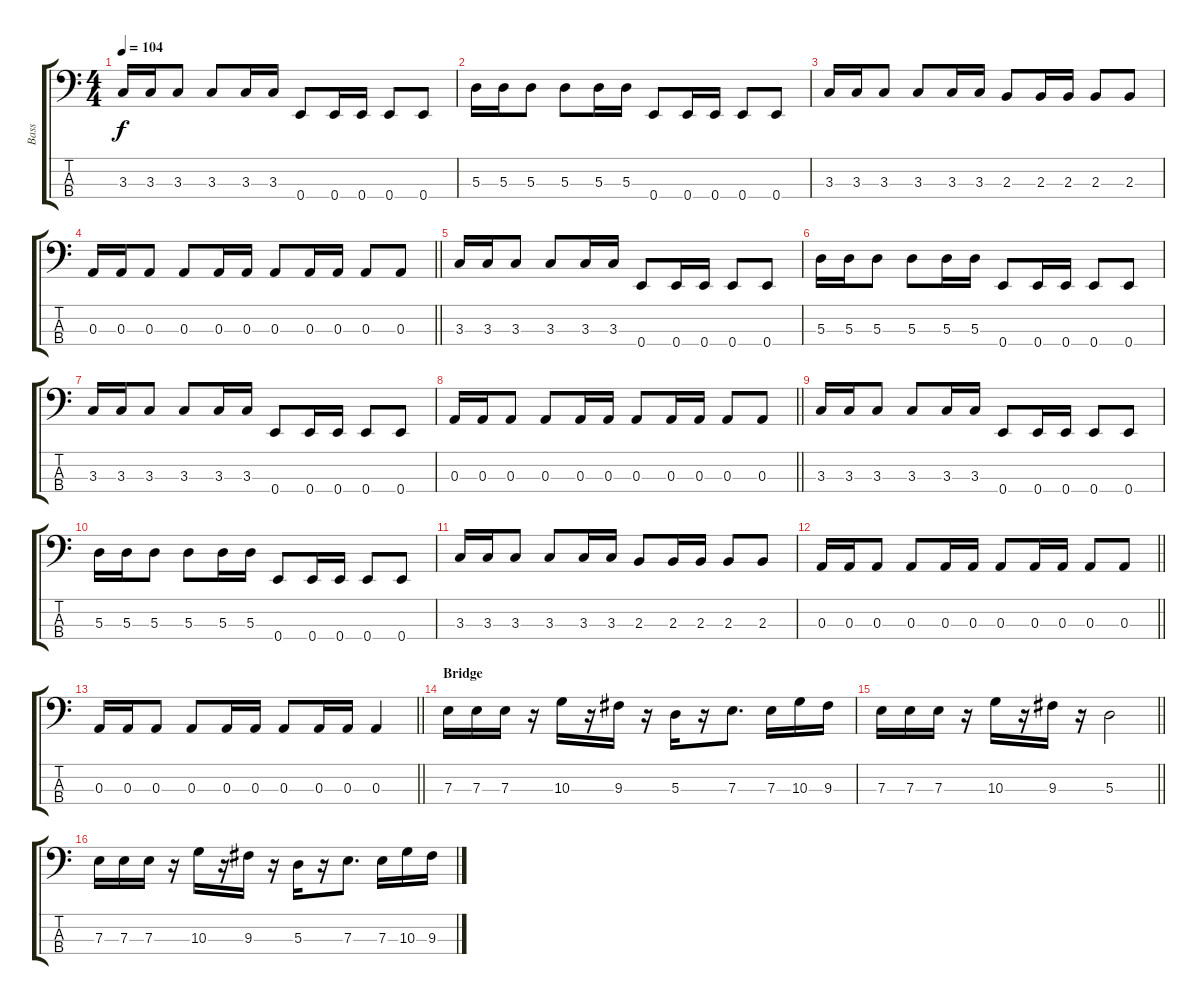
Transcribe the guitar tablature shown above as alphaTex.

\track ("Bass" "Bass") {instrument electricbassfinger}
\staff {score tabs}
\tuning (G2 D2 A1 E1) {hide}
\ts (4 4)
\tempo 104
\clef f4
\ks c
3.3.16{dy f} 3.3.16 3.3.8 3.3.8 3.3.16 3.3.16 0.4.8 0.4.16 0.4.16 0.4.8 0.4.8 |
5.3.16 5.3.16 5.3.8 5.3.8 5.3.16 5.3.16 0.4.8 0.4.16 0.4.16 0.4.8 0.4.8 |
3.3.16 3.3.16 3.3.8 3.3.8 3.3.16 3.3.16 2.3.8 2.3.16 2.3.16 2.3.8 2.3.8 |
\barLineRight lightlight
0.3.16 0.3.16 0.3.8 0.3.8 0.3.16 0.3.16 0.3.8 0.3.16 0.3.16 0.3.8 0.3.8 |
3.3.16 3.3.16 3.3.8 3.3.8 3.3.16 3.3.16 0.4.8 0.4.16 0.4.16 0.4.8 0.4.8 |
5.3.16 5.3.16 5.3.8 5.3.8 5.3.16 5.3.16 0.4.8 0.4.16 0.4.16 0.4.8 0.4.8 |
3.3.16 3.3.16 3.3.8 3.3.8 3.3.16 3.3.16 0.4.8 0.4.16 0.4.16 0.4.8 0.4.8 |
\barLineRight lightlight
0.3.16 0.3.16 0.3.8 0.3.8 0.3.16 0.3.16 0.3.8 0.3.16 0.3.16 0.3.8 0.3.8 |
3.3.16 3.3.16 3.3.8 3.3.8 3.3.16 3.3.16 0.4.8 0.4.16 0.4.16 0.4.8 0.4.8 |
5.3.16 5.3.16 5.3.8 5.3.8 5.3.16 5.3.16 0.4.8 0.4.16 0.4.16 0.4.8 0.4.8 |
3.3.16 3.3.16 3.3.8 3.3.8 3.3.16 3.3.16 2.3.8 2.3.16 2.3.16 2.3.8 2.3.8 |
\barLineRight lightlight
0.3.16 0.3.16 0.3.8 0.3.8 0.3.16 0.3.16 0.3.8 0.3.16 0.3.16 0.3.8 0.3.8 |
\barLineRight lightlight
0.3.16 0.3.16 0.3.8 0.3.8 0.3.16 0.3.16 0.3.8 0.3.16 0.3.16 0.3.4 |
\section ("" "Bridge")
7.3.16 7.3.16 7.3.16 r.16 10.3.16 r.16 9.3.16 r.16 5.3.16 r.16 7.3.8{d} 7.3.16 10.3.16 9.3.16 |
\barLineRight lightlight
7.3.16 7.3.16 7.3.16 r.16 10.3.16 r.16 9.3.16 r.16 5.3.2 |
7.3.16 7.3.16 7.3.16 r.16 10.3.16 r.16 9.3.16 r.16 5.3.16 r.16 7.3.8{d} 7.3.16 10.3.16 9.3.16
